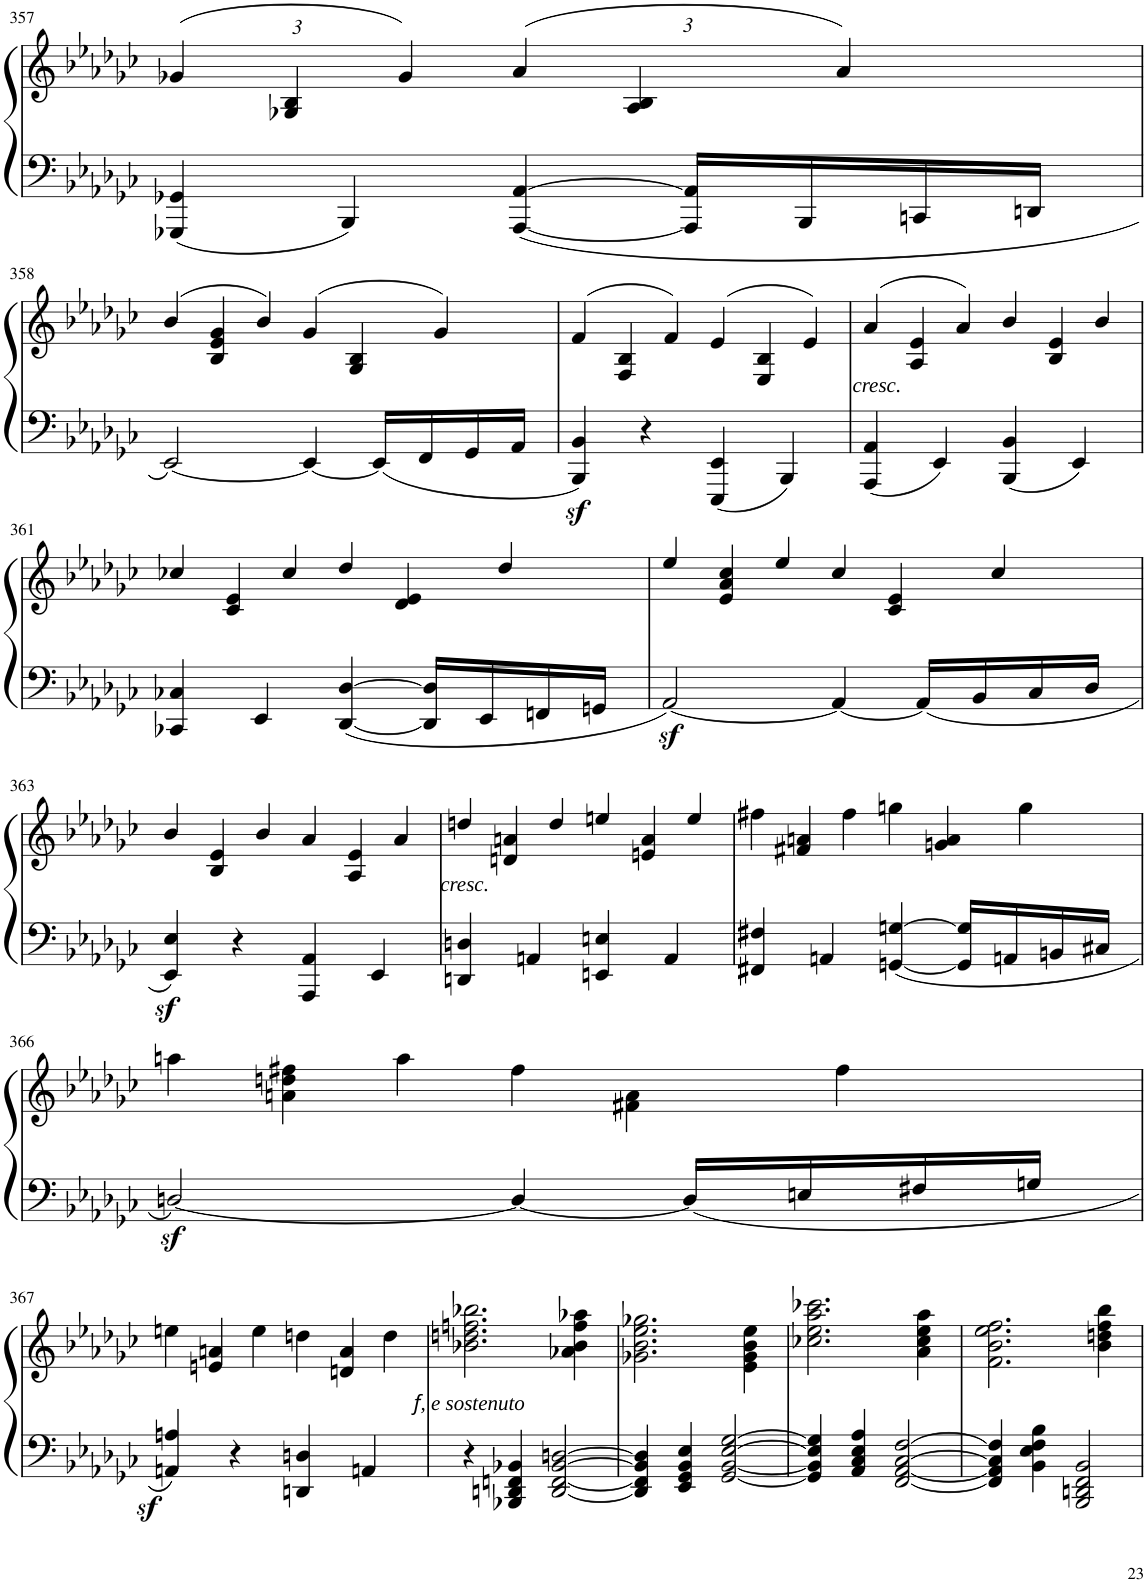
**kern	**kern	**dynam
*part1	*part1	*part1
*staff2	*staff1	*staff1/2
*I"Piano	*	*
*I'Pno	*	*
!!LO:PB:g=z
*clefF4	*clefG2	*
*k[b-e-a-d-g-c-]	*k[b-e-a-d-g-c-]	*
*M4/4	*M4/4	*
*met(c|)	*met(c|)	*
*	*Xbrackettup	*
=357	=357	=357
4GGG-X/ 4GG-X/	(>6g-X/	.
.	6G-X/ 6B-/	.
4BBB-/	.	.
.	6g-/)	.
[4AAA-/ [>4AA-/	(>6a-/	.
.	6A-/ 6B-/	.
16AAA-/] 16AA-/]LL	.	.
16BBB-/	.	.
.	6a-/)	.
16CCn/	.	.
16DDn/JJ	.	.
!!LO:LB:g=z
=358	=358	=358
*	*Xtuplet	*
[2EE-/	(>6b-/	.
.	6B-/ 6e-/ 6g-/	.
.	6b-/)	.
4EE-/_	(>6g-/	.
.	6G-/ 6B-/	.
16EE-/LL]	.	.
16FF/	.	.
.	6g-/)	.
16GG-/	.	.
16AA-/JJ	.	.
=359	=359	=359
4BBB-/z< 4BB-/z<	(>6f/	.
.	6F/ 6B-/	.
4r	.	.
.	6f/)	.
4EEE-/ 4EE-/	(>6e-/	.
.	6E-/ 6B-/	.
4BBB-/	.	.
.	6e-/)	.
=360	=360	=360
!	!	!LO:DY:a=2
4AAA-/ 4AA-/	(>6a-/	other-dynamics
.	6A-/ 6e-/	.
4EE-/	.	.
.	6a-/)	.
4BBB-/ 4BB-/	6b-/	.
.	6B-/ 6e-/	.
4EE-/	.	.
.	6b-/	.
!!LO:LB:g=z
=361	=361	=361
4CC-X/ 4C-X/	6cc-X/	.
.	6c-/ 6e-/	.
4EE-/	.	.
.	6cc-/	.
[4DD-/ [>4D-/	6dd-/	.
.	6d-/ 6e-/	.
16DD-/] 16D-/]LL	.	.
16EE-/	.	.
.	6dd-/	.
16FFn/	.	.
16GGn/JJ	.	.
=362	=362	=362
[2AA-z</	6ee-/	.
.	6e-/ 6a-/ 6cc-/	.
.	6ee-/	.
4AA-/_	6cc-/	.
.	6c-/ 6e-/	.
16AA-/LL]	.	.
16BB-/	.	.
.	6cc-/	.
16C-/	.	.
16D-/JJ	.	.
!!LO:LB:g=z
=363	=363	=363
4EE-/z< 4E-/z<	6b-/	.
.	6B-/ 6e-/	.
4r	.	.
.	6b-/	.
4AAA-/ 4AA-/	6a-/	.
.	6A-/ 6e-/	.
4EE-/	.	.
.	6a-/	.
=364	=364	=364
!	!	!LO:DY:b
4DDn/ 4Dn/	6ddn/	other-dynamics
.	6dn/ 6an/	.
4AAn/	.	.
.	6dd/	.
4EEn/ 4En/	6een/	.
.	6en/ 6a/	.
4AA/	.	.
.	6ee/	.
=365	=365	=365
4FF#X/ 4F#X/	6ff#X\	.
.	6f#X/ 6an/	.
4AAn/	.	.
.	6ff#\	.
[4GGn/ [>4Gn/	6ggn\	.
.	6gn/ 6a/	.
16GG/] 16G/]LL	.	.
16AAn/	.	.
.	6gg\	.
16BBn/	.	.
16C#X/JJ	.	.
!!LO:LB:g=z
=366	=366	=366
[2Dnz</	6aan\	.
.	6an\ 6ddn\ 6ff#X\	.
.	6aa\	.
4D/_	6ff#\	.
.	6f#X\ 6a\	.
16D/LL]	.	.
16En/	.	.
.	6ff#\	.
16F#X/	.	.
16Gn/JJ	.	.
!!LO:LB:g=z
=367	=367	=367
4AAn/z< 4An/z<	6een\	.
.	6en/ 6an/	.
4r	.	.
.	6ee\	.
4DDn/ 4Dn/	6ddn\	.
.	6dn/ 6a/	.
4AAn/	.	.
.	6dd\	.
=368	=368	=368
!	!	!LO:DY:b
4r	2.b-X\ 2.ddn\ 2.ffn\ 2.bb-X\	other-dynamics
4BBB-X/ 4DDn/ 4FFn/ 4BB-X/	.	.
[2DD/ [2FF/ [>2BB-/ [>2Dn/	.	.
.	4a-X\ 4b-\ 4ff\ 4aa-X\	.
=369	=369	=369
4DD/] 4FF/] 4BB-/] 4D/]	2.g-X\ 2.b-\ 2.ee-\ 2.gg-X\	.
4EE-/ 4GG-/ 4BB-/ 4E-/	.	.
[2GG-/ [2BB-/ [>2E-/ [>2G-/	.	.
.	4e-\ 4g-\ 4b-\ 4ee-\	.
=370	=370	=370
4GG-/] 4BB-/] 4E-/] 4G-/]	2.cc-X\ 2.ee-\ 2.aa-\ 2.ccc-X\	.
4AA-/ 4C-/ 4E-/ 4A-/	.	.
[2FF/ [2AA-/ [2C-/ [>2F/	.	.
.	4a-\ 4cc-\ 4ee-\ 4aa-\	.
=371	=371	=371
4FF/] 4AA-/] 4C-/] 4F/]	2.f\ 2.b-\ 2.ee-\ 2.ff\	.
4BB-\ 4E-\ 4F\ 4B-\	.	.
2BBB-/ 2DDn/ 2FF/ 2BB-/	.	.
.	4b-\ 4ddn\ 4ff\ 4bb-\	.
=	=	=
*-	*-	*-
